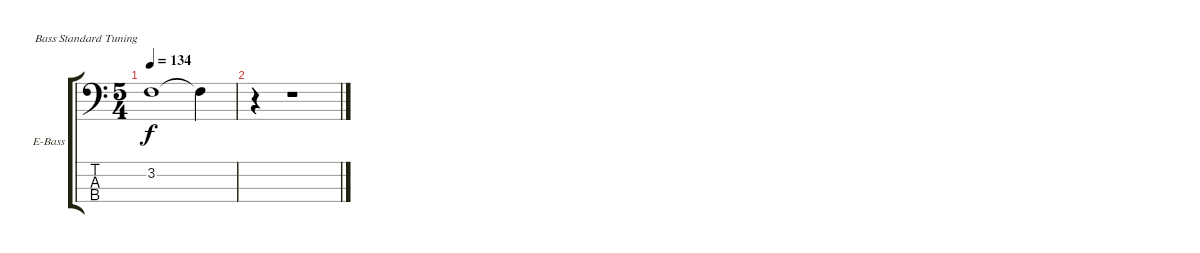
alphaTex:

\bracketExtendMode groupsimilarinstruments
\firstSystemTrackNameOrientation horizontal
\otherSystemsTrackNameOrientation horizontal
\track ("Bass" "E-Bass") {instrument electricbasspick}
\staff {score tabs}
\tuning (G2 D2 A1 E1)
\ts (5 4)
\tempo 134
\clef f4
\ks c
3.2.1{dy f} 3.2{t}.4 |
r.4 r.1
